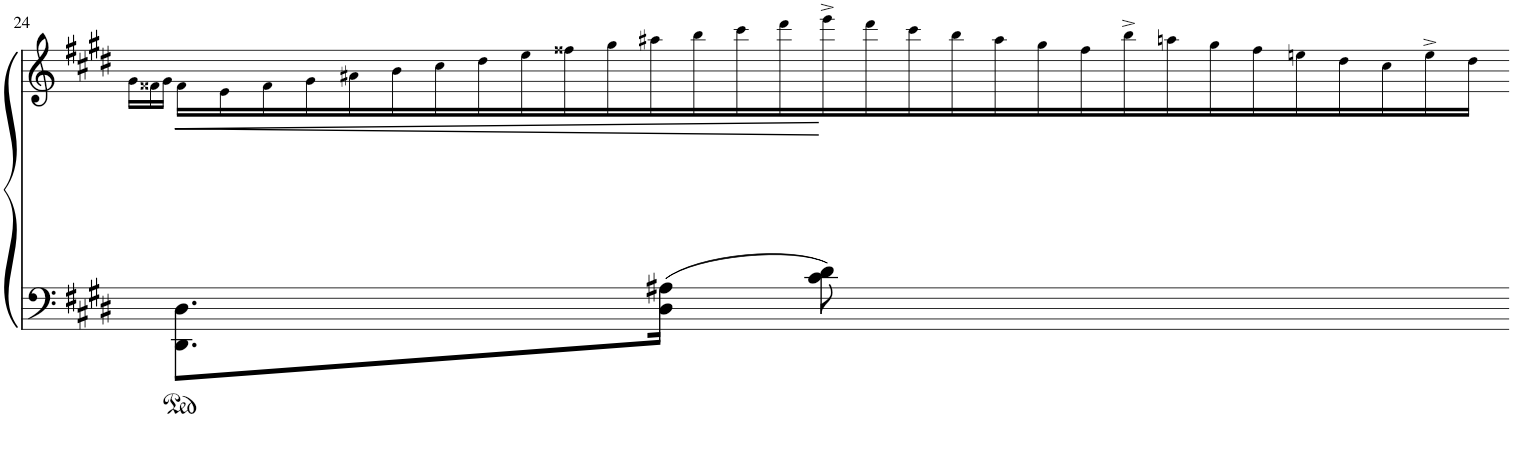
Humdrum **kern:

**kern	**kern
*part1	*part1
*staff2	*staff1
*I"Piano	*
*I'Pno	*
!!LO:PB:g=z
*clefF4	*clefG2
*k[f#c#g#d#]	*k[f#c#g#d#]
*M2/4	*M2/4
=24	=24
.	16qg#\LL
.	16qf##X\
.	16qg#\JJ
*	*Xtuplet
8.DD#\ 8.D#\L	60f##!\LL
.	60e!\
.	60f##!\
.	60g#!\
.	60a#X!\
.	60b!\
.	60cc#!\
.	60dd#!\
.	60ee!\
.	60ff##X!\
.	60gg#!\
.	60aa#X!\
16D#\ 16A#X\Jk	.
.	60bb!\
.	60ccc#!\
.	60ddd#!\
8c#\ 8d#\	192.eee^!\
.	192.ddd#!\
.	192.ccc#!\
.	192.bb!\
.	192.aa#!\
.	192.gg#!\
.	192.ff##!\
.	192.bb^!\
.	192.aan!\
.	192.gg#!\
.	192.ff##!\
.	192.een!\
.	192.dd#!\
.	192.cc#!\
.	192.ee^!\
.	192.dd#!\JJ
=-	=-
*-	*-
